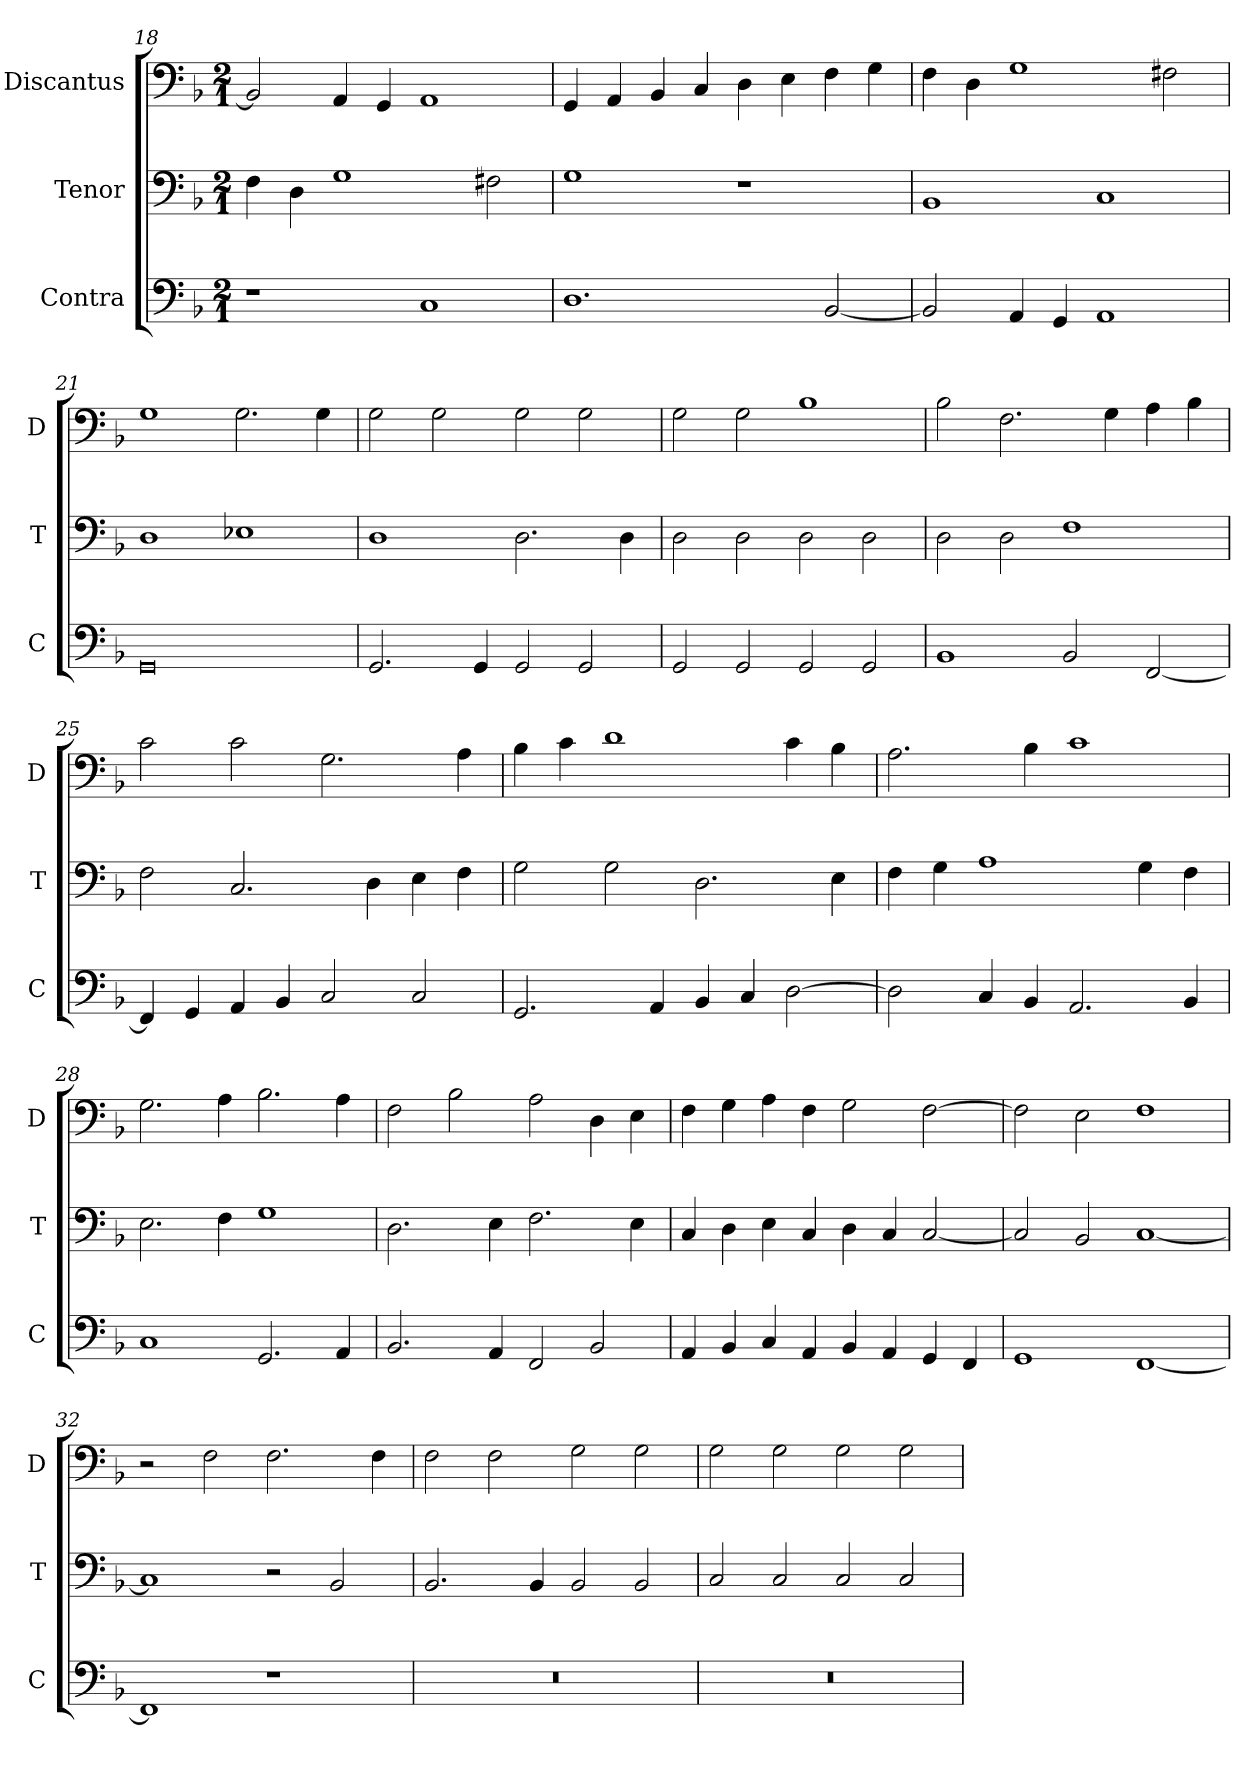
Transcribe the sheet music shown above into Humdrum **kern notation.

**kern	**kern	**kern
*part3	*part2	*part1
*staff3	*staff2	*staff1
*I"Contra	*I"Tenor	*I"Discantus
*I'C	*I'T	*I'D
*clefF4	*clefF4	*clefF4
*k[b-]	*k[b-]	*k[b-]
*M2/1	*M2/1	*M2/1
=18	=18	=18
1r	4F\	2BB-/]
.	4D\	.
.	1G	4AA/
.	.	4GG/
1C	.	1AA
.	2F#X\	.
=19	=19	=19
1.D	1G	4GG/
.	.	4AA/
.	.	4BB-/
.	.	4C/
.	1r	4D\
.	.	4E\
[2BB-/	.	4F\
.	.	4G\
=20	=20	=20
2BB-/]	1BB-	4F\
.	.	4D\
4AA/	.	1G
4GG/	.	.
1AA	1C	.
.	.	2F#X\
=21	=21	=21
0GG	1D	1G
.	1E-X	2.G\
.	.	4G\
=22	=22	=22
2.GG/	1D	2G\
.	.	2G\
4GG/	.	.
2GG/	2.D\	2G\
2GG/	.	2G\
.	4D\	.
=23	=23	=23
2GG/	2D\	2G\
2GG/	2D\	2G\
2GG/	2D\	1B-
2GG/	2D\	.
=24	=24	=24
1BB-	2D\	2B-\
.	2D\	2.F\
2BB-/	1F	.
.	.	4G\
[2FF/	.	4A\
.	.	4B-\
=25	=25	=25
4FF/]	2F\	2c\
4GG/	.	.
4AA/	2.C/	2c\
4BB-/	.	.
2C/	.	2.G\
.	4D\	.
2C/	4E\	.
.	4F\	4A\
=26	=26	=26
2.GG/	2G\	4B-\
.	.	4c\
.	2G\	1d
4AA/	.	.
4BB-/	2.D\	.
4C/	.	.
[2D\	.	4c\
.	4E\	4B-\
=27	=27	=27
2D\]	4F\	2.A\
.	4G\	.
4C/	1A	.
4BB-/	.	4B-\
2.AA/	.	1c
.	4G\	.
4BB-/	4F\	.
=28	=28	=28
1C	2.E\	2.G\
.	4F\	4A\
2.GG/	1G	2.B-\
4AA/	.	4A\
=29	=29	=29
2.BB-/	2.D\	2F\
.	.	2B-\
4AA/	4E\	.
2FF/	2.F\	2A\
2BB-/	.	4D\
.	4E\	4E\
=30	=30	=30
4AA/	4C/	4F\
4BB-/	4D\	4G\
4C/	4E\	4A\
4AA/	4C/	4F\
4BB-/	4D\	2G\
4AA/	4C/	.
4GG/	[2C/	[2F\
4FF/	.	.
=31	=31	=31
1GG	2C/]	2F\]
.	2BB-/	2E\
[1FF	[1C	1F
=32	=32	=32
1FF]	1C]	2r
.	.	2F\
1r	2r	2.F\
.	2BB-/	.
.	.	4F\
=33	=33	=33
0r	2.BB-/	2F\
.	.	2F\
.	4BB-/	.
.	2BB-/	2G\
.	2BB-/	2G\
=34	=34	=34
0r	2C/	2G\
.	2C/	2G\
.	2C/	2G\
.	2C/	2G\
=	=	=
*-	*-	*-
